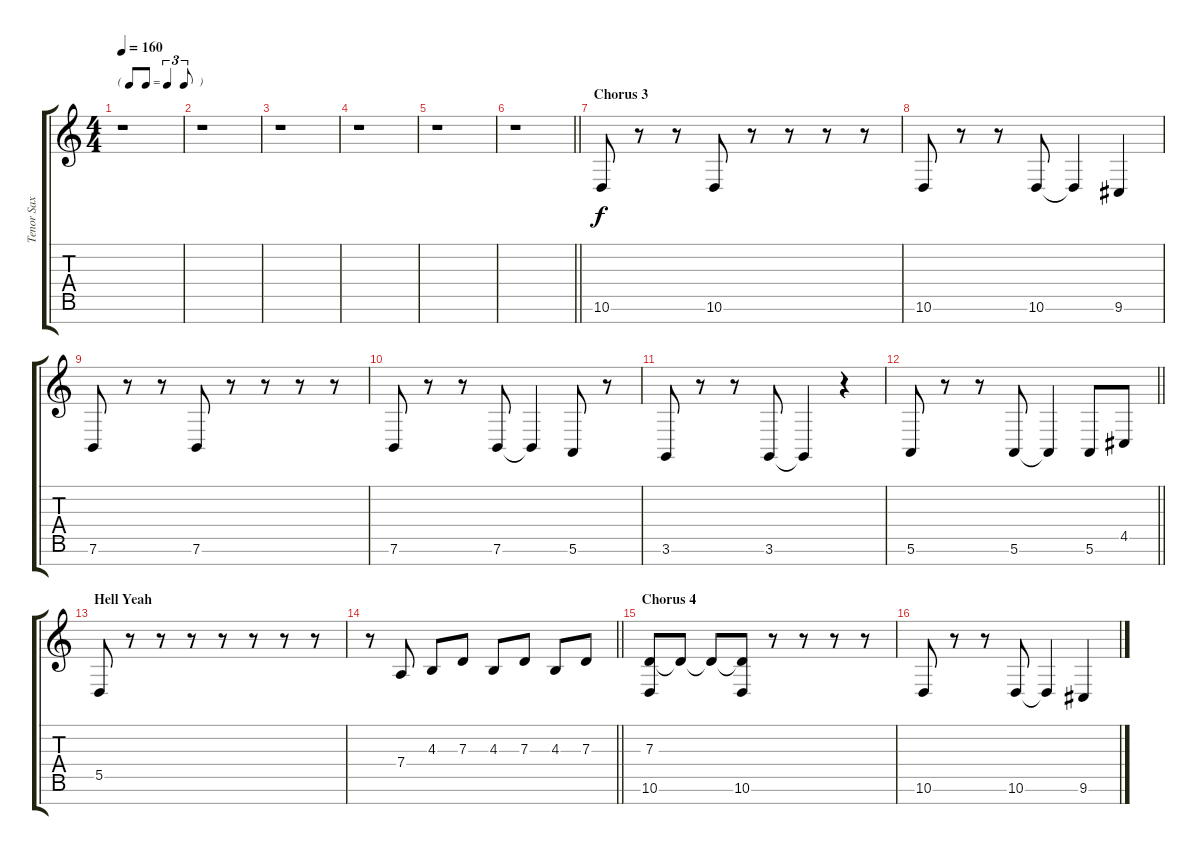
\track ("Tenor Sax" "Tenor Sax") {instrument tenorsax}
\staff {score tabs}
\tuning (E4 B3 G3 D3 A2 E2 B1) {hide}
\ts (4 4)
\tf triplet8th
\tempo 160
\clef g2
\ks c
r.1{dy f} |
r.1 |
r.1 |
r.1 |
r.1 |
\barLineRight lightlight
r.1 |
\section ("" "Chorus 3")
10.6.8 r.8 r.8 10.6.8 r.8 r.8 r.8 r.8 |
10.6.8 r.8 r.8 10.6.8 10.6{t}.4 9.6.4 |
7.6.8 r.8 r.8 7.6.8 r.8 r.8 r.8 r.8 |
7.6.8 r.8 r.8 7.6.8 7.6{t}.4 5.6.8 r.8 |
3.6.8 r.8 r.8 3.6.8 3.6{t}.4 r.4 |
\barLineRight lightlight
5.6.8 r.8 r.8 5.6.8 5.6{t}.4 5.6.8 4.5.8 |
\section ("" "Hell Yeah")
5.5.8 r.8 r.8 r.8 r.8 r.8 r.8 r.8 |
\barLineRight lightlight
r.8 7.4.8 4.3.8 7.3.8 4.3.8 7.3.8 4.3.8 7.3.8 |
\section ("" "Chorus 4")
(7.3 10.6).8 7.3{t}.8 7.3{t}.8 (7.3{t} 10.6).8 r.8 r.8 r.8 r.8 |
10.6.8 r.8 r.8 10.6.8 10.6{t}.4 9.6.4
